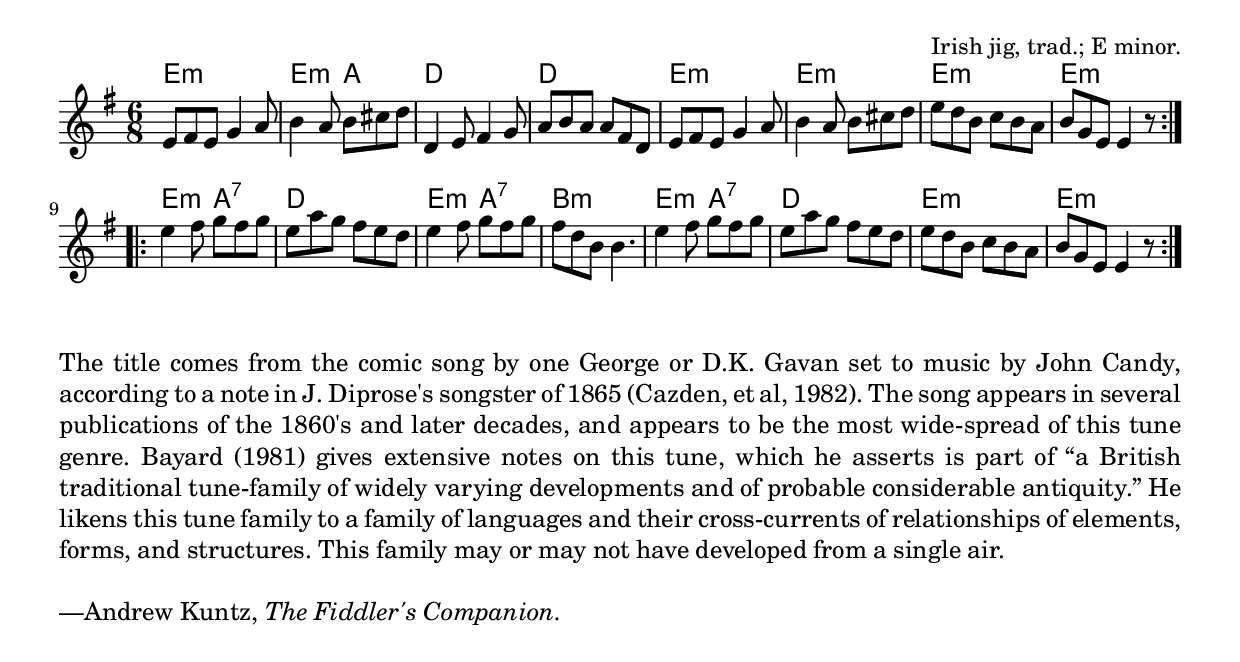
\version "2.18.2"
\include "util.ly"

\tocItem \markup "Lannigan's Ball"

\score {
  <<
    \relative e' {
      \time 6/8
      \key e \minor

      \repeat volta 2 {
        e8 fis e g4 a8 |
        b4 a8 b cis d |
        d,4 e8 fis4 g8 |
        a8 b a a fis d |

        e8 fis e g4 a8 |
        b4 a8 b cis d |
        e8 d b c b a |
        b g e e4 r8 |
      }

      \repeat volta 2 {
        e'4 fis8 g fis g |
        e8 a g fis e d |
        e4 fis8 g fis g |
        fis8 d b b4. |

        e4 fis8 g fis g |
        e8 a g fis e d |
        e8 d b c b a |
        b g e e4 r8 |
      }
    }

    \chords {
      \time 6/8

      \repeat volta 2 {
        e2.:m | e4.:m a4. | d2. | d2. |
        e2.:m | e2.:m | e2.:m | e2.:m |
      }
      \repeat volta 2 {
        e4.:m a4.:7 | d2. | e4.:m a4.:7 | b2.:m |
        e4.:m a4.:7 | d2. | e2.:m | e2.:m |
      }
    }
  >>

  \header {
    title = "Lannigan's Ball"
    opus = "Irish jig, trad.; E minor."
  }
  \layout{indent=0}
  \midi{\tempo 4.=120}
}


\markuplist{
  \paragraph{
    The title comes from the comic song by one George or D.K. Gavan set to
    music by John Candy, according to a note in J. Diprose's songster of
    1865 (Cazden, et al, 1982). The song appears in several publications
    of the 1860's and later decades, and appears to be the most wide-spread
    of this tune genre. Bayard (1981) gives extensive notes on this tune,
    which he asserts is part of “a British traditional tune-family of
    widely varying developments and of probable considerable antiquity.”
    He likens this tune family to a family of languages and their
    cross-currents of relationships of elements, forms, and structures.
    This family may or may not have developed from a single air.
  }
  \paragraph{
    —Andrew Kuntz, \italic{The Fiddler's Companion.}
  }
}